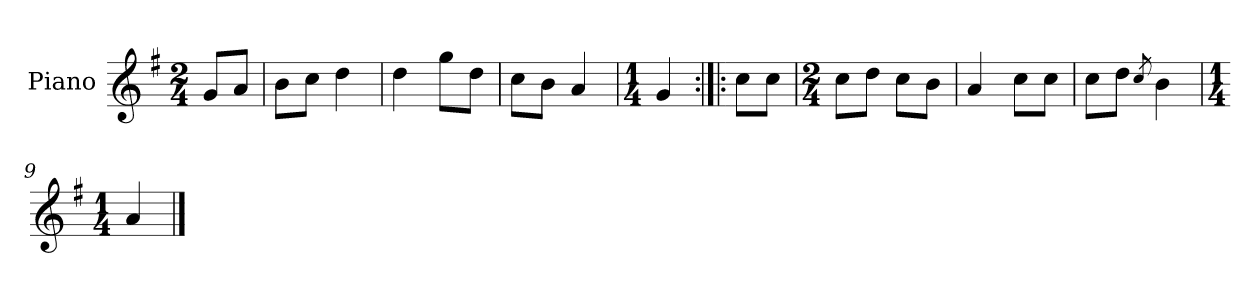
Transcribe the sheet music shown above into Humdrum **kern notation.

**kern
*part1
*staff1
*I"Piano
*I'Pno.
*clefG2
*k[f#]
*M2/4
=
8g/L
8a/J
=1
8b\L
8cc\J
4dd\
=2
4dd\
8gg\L
8dd\J
=3
8cc\L
8b\J
4a/
=4
*M1/4
4g/
=5:|!|:
8cc\L
8cc\J
=6
*M2/4
8cc\L
8dd\J
8cc\L
8b\J
=7
4a/
8cc\L
8cc\J
=8
8cc\L
8dd\J
8qcc/
4b\
=9
*M1/4
4a/
==
*-
